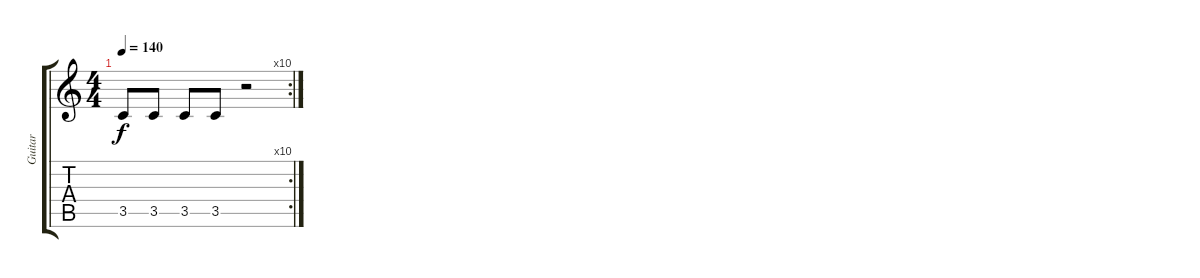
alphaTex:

\track ("Guitar" "Guitar") {instrument electricguitarjazz}
\staff {score tabs}
\tuning (E4 B3 G3 D3 A2 E2) {hide}
\rc 10
\ts (4 4)
\tempo 140
\clef g2
\ks c
3.5.8{dy f} 3.5.8 3.5.8 3.5.8 r.2
